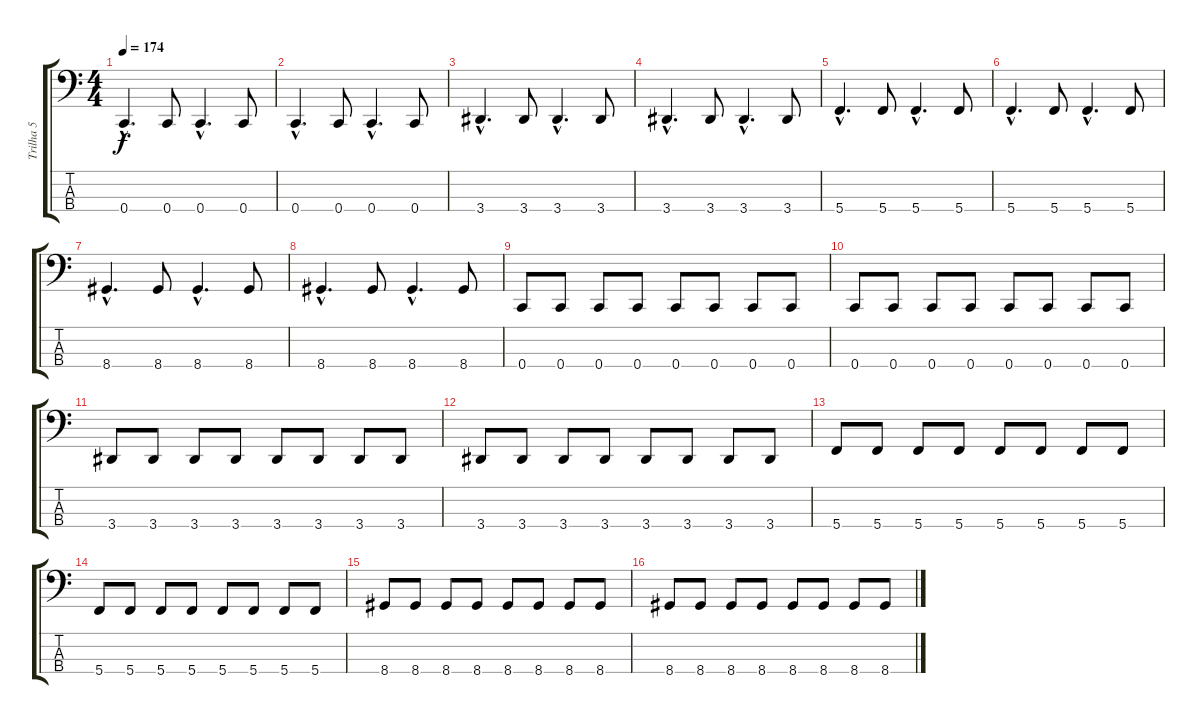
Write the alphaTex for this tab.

\track ("Trilha 5" "Trilha 5") {instrument electricbasspick}
\staff {score tabs}
\tuning (F2 C2 G1 C1) {hide}
\ts (4 4)
\tempo 174
\clef f4
\ks c
0.4{hac}.4{d dy f} 0.4.8 0.4{hac}.4{d} 0.4.8 |
0.4{hac}.4{d} 0.4.8 0.4{hac}.4{d} 0.4.8 |
3.4{hac}.4{d} 3.4.8 3.4{hac}.4{d} 3.4.8 |
3.4{hac}.4{d} 3.4.8 3.4{hac}.4{d} 3.4.8 |
5.4{hac}.4{d} 5.4.8 5.4{hac}.4{d} 5.4.8 |
5.4{hac}.4{d} 5.4.8 5.4{hac}.4{d} 5.4.8 |
8.4{hac}.4{d} 8.4.8 8.4{hac}.4{d} 8.4.8 |
8.4{hac}.4{d} 8.4.8 8.4{hac}.4{d} 8.4.8 |
0.4.8 0.4.8 0.4.8 0.4.8 0.4.8 0.4.8 0.4.8 0.4.8 |
0.4.8 0.4.8 0.4.8 0.4.8 0.4.8 0.4.8 0.4.8 0.4.8 |
3.4.8 3.4.8 3.4.8 3.4.8 3.4.8 3.4.8 3.4.8 3.4.8 |
3.4.8 3.4.8 3.4.8 3.4.8 3.4.8 3.4.8 3.4.8 3.4.8 |
5.4.8 5.4.8 5.4.8 5.4.8 5.4.8 5.4.8 5.4.8 5.4.8 |
5.4.8 5.4.8 5.4.8 5.4.8 5.4.8 5.4.8 5.4.8 5.4.8 |
8.4.8 8.4.8 8.4.8 8.4.8 8.4.8 8.4.8 8.4.8 8.4.8 |
8.4.8 8.4.8 8.4.8 8.4.8 8.4.8 8.4.8 8.4.8 8.4.8
